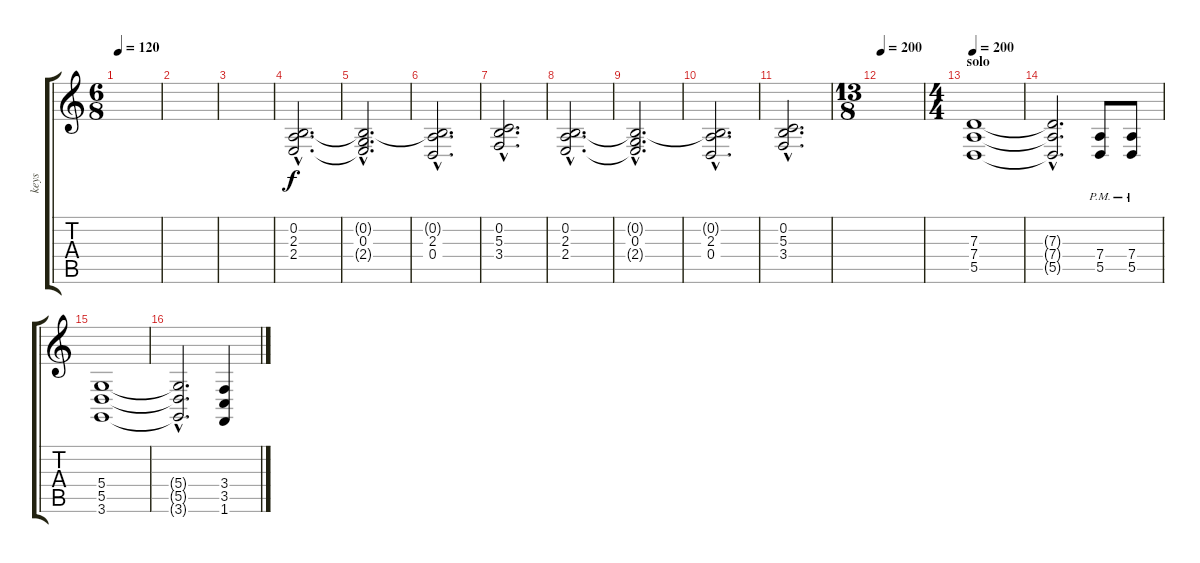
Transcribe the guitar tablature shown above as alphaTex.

\track ("keys" "keys") {instrument synthstrings1}
\staff {score tabs}
\tuning (E4 B3 G3 D3 A2 E2) {hide}
\ts (6 8)
\tempo 120
\clef g2
\ks c
|
|
|
(0.2{hac} 2.3{hac} 2.4{hac}).2{d dy f} |
(0.2{hac t} 0.3{hac} 2.4{hac t}).2{d} |
(0.2{hac t} 2.3{hac} 0.4{hac}).2{d} |
(0.2{hac} 5.3{hac} 3.4{hac}).2{d} |
(0.2{hac} 2.3{hac} 2.4{hac}).2{d} |
(0.2{hac t} 0.3{hac} 2.4{hac t}).2{d} |
(0.2{hac t} 2.3{hac} 0.4{hac}).2{d} |
(0.2{hac} 5.3{hac} 3.4{hac}).2{d} |
\ts (13 8)
\tempo 200
|
\ts (4 4)
\section ("" "solo")
\tempo 200
(7.3 7.4 5.5).1{instrument distortionguitar} |
(7.3{hac t} 7.4{hac t} 5.5{hac t}).2{d} (7.4{pm} 5.5{pm}).8 (7.4{pm} 5.5{pm}).8 |
(5.4 5.5 3.6).1 |
(5.4{hac t} 5.5{hac t} 3.6{hac t}).2{d} (3.4 3.5 1.6).4
